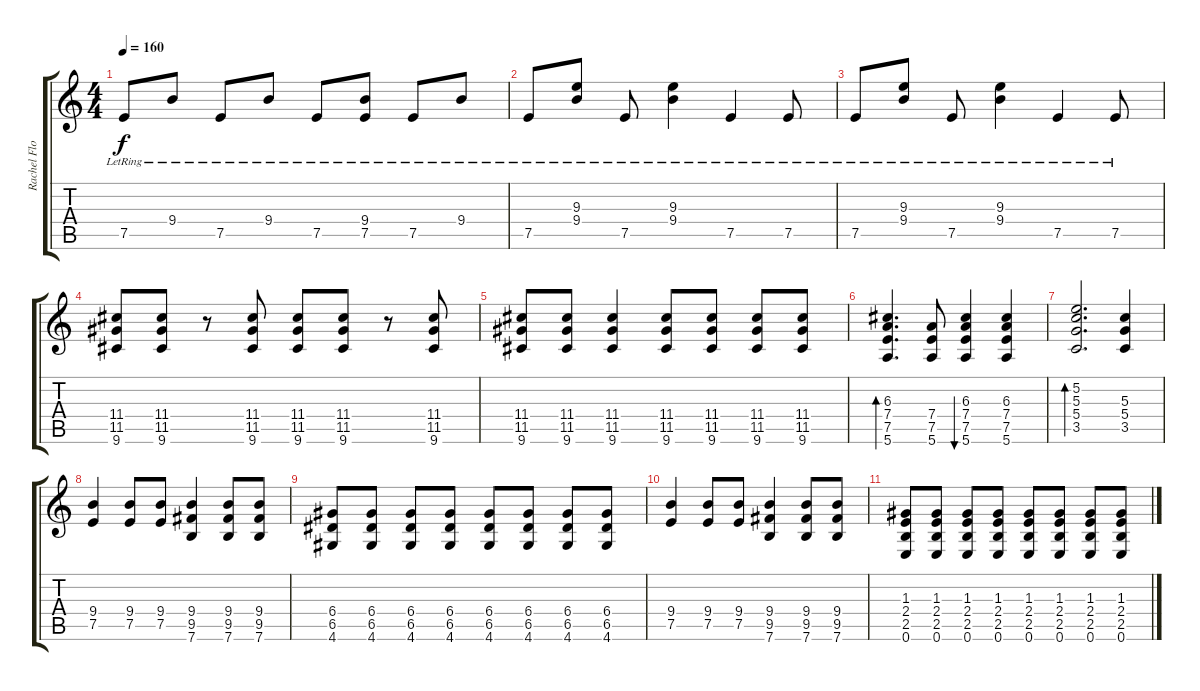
\track ("Rachel Flotard" "Rachel Flo") {instrument distortionguitar}
\staff {score tabs}
\tuning (E4 B3 G3 D3 A2 E2) {hide}
\ts (4 4)
\tempo 160
\clef g2
\ks c
7.5{lr}.8{dy f} 9.4{lr}.8 7.5{lr}.8 9.4{lr}.8 7.5{lr}.8 (9.4{lr} 7.5{lr}).8 7.5{lr}.8 9.4{lr}.8 |
7.5{lr}.8 (9.3 9.4{lr}).8 7.5{lr}.8 (9.3 9.4{lr}).4 7.5{lr}.4 7.5{lr}.8 |
7.5{lr}.8 (9.3 9.4{lr}).8 7.5{lr}.8 (9.3 9.4{lr}).4 7.5{lr}.4 7.5{lr}.8 |
(11.4 11.5 9.6).8 (11.4 11.5 9.6).8 r.8 (11.4 11.5 9.6).8 (11.4 11.5 9.6).8 (11.4 11.5 9.6).8 r.8 (11.4 11.5 9.6).8 |
(11.4 11.5 9.6).8 (11.4 11.5 9.6).8 (11.4 11.5 9.6).4 (11.4 11.5 9.6).8 (11.4 11.5 9.6).8 (11.4 11.5 9.6).8 (11.4 11.5 9.6).8 |
(6.3 7.4 7.5 5.6).4{d bd 480} (7.4 7.5 5.6).8 (6.3 7.4 7.5 5.6).4{bu 30} (6.3 7.4 7.5 5.6).4 |
(5.2 5.3 5.4 3.5).2{d bd 30} (5.3 5.4 3.5).4 |
(9.4 7.5).4 (9.4 7.5).8 (9.4 7.5).8 (9.4 9.5 7.6).4 (9.4 9.5 7.6).8 (9.4 9.5 7.6).8 |
(6.4 6.5 4.6).8 (6.4 6.5 4.6).8 (6.4 6.5 4.6).8 (6.4 6.5 4.6).8 (6.4 6.5 4.6).8 (6.4 6.5 4.6).8 (6.4 6.5 4.6).8 (6.4 6.5 4.6).8 |
(9.4 7.5).4 (9.4 7.5).8 (9.4 7.5).8 (9.4 9.5 7.6).4 (9.4 9.5 7.6).8 (9.4 9.5 7.6).8 |
(1.3 2.4 2.5 0.6).8 (1.3 2.4 2.5 0.6).8 (1.3 2.4 2.5 0.6).8 (1.3 2.4 2.5 0.6).8 (1.3 2.4 2.5 0.6).8 (1.3 2.4 2.5 0.6).8 (1.3 2.4 2.5 0.6).8 (1.3 2.4 2.5 0.6).8
